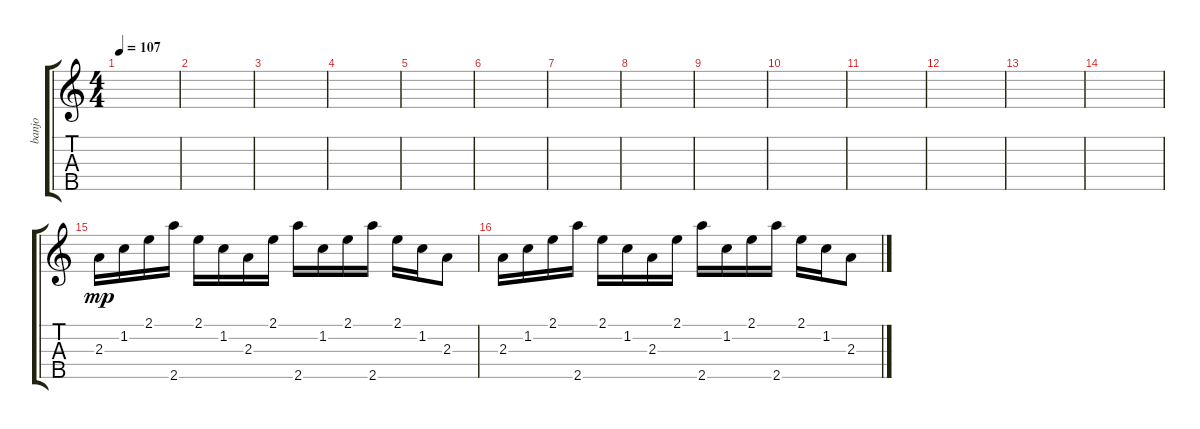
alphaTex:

\track ("banjo" "banjo") {instrument banjo}
\staff {score tabs}
\tuning (D4 B3 G3 D3 G4) {hide}
\displaytranspose 12
\ts (4 4)
\tempo 107
\clef g2
\ks c
|
|
|
|
|
|
|
|
|
|
|
|
|
|
2.3.16{dy mp} 1.2.16 2.1.16 2.5.16 2.1.16 1.2.16 2.3.16 2.1.16 2.5.16 1.2.16 2.1.16 2.5.16 2.1.16 1.2.16 2.3.8 |
2.3.16 1.2.16 2.1.16 2.5.16 2.1.16 1.2.16 2.3.16 2.1.16 2.5.16 1.2.16 2.1.16 2.5.16 2.1.16 1.2.16 2.3.8
